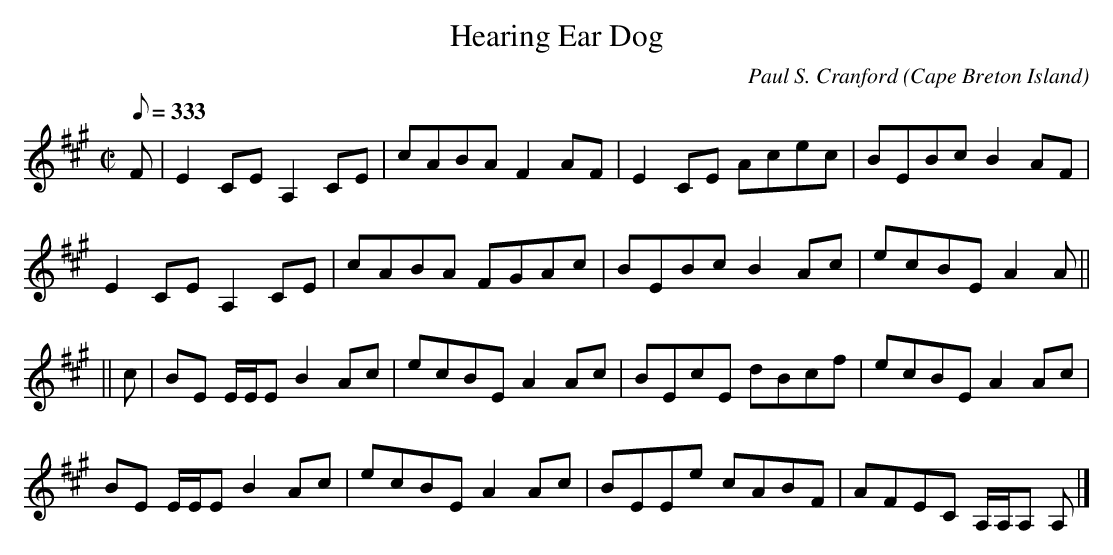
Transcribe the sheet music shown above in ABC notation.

X:1
T:Hearing Ear Dog
C:Paul S. Cranford
O:Cape Breton Island
L:1/8
Q:333
M:C|
K:A
F|E2 CE A,2 CE|cABA F2 AF|E2 CE Acec|BEBc B2 AF|
E2 CE A,2 CE|cABA FGAc|BEBc B2 Ac|ecBE A2 A||
||c|BE E/E/E B2 Ac|ecBE A2 Ac|BEcE dBcf |ecBE A2Ac|
BE E/E/E B2 Ac|ecBE A2 Ac|BEEe cABF|AFEC A,/A,/A, A,|]
